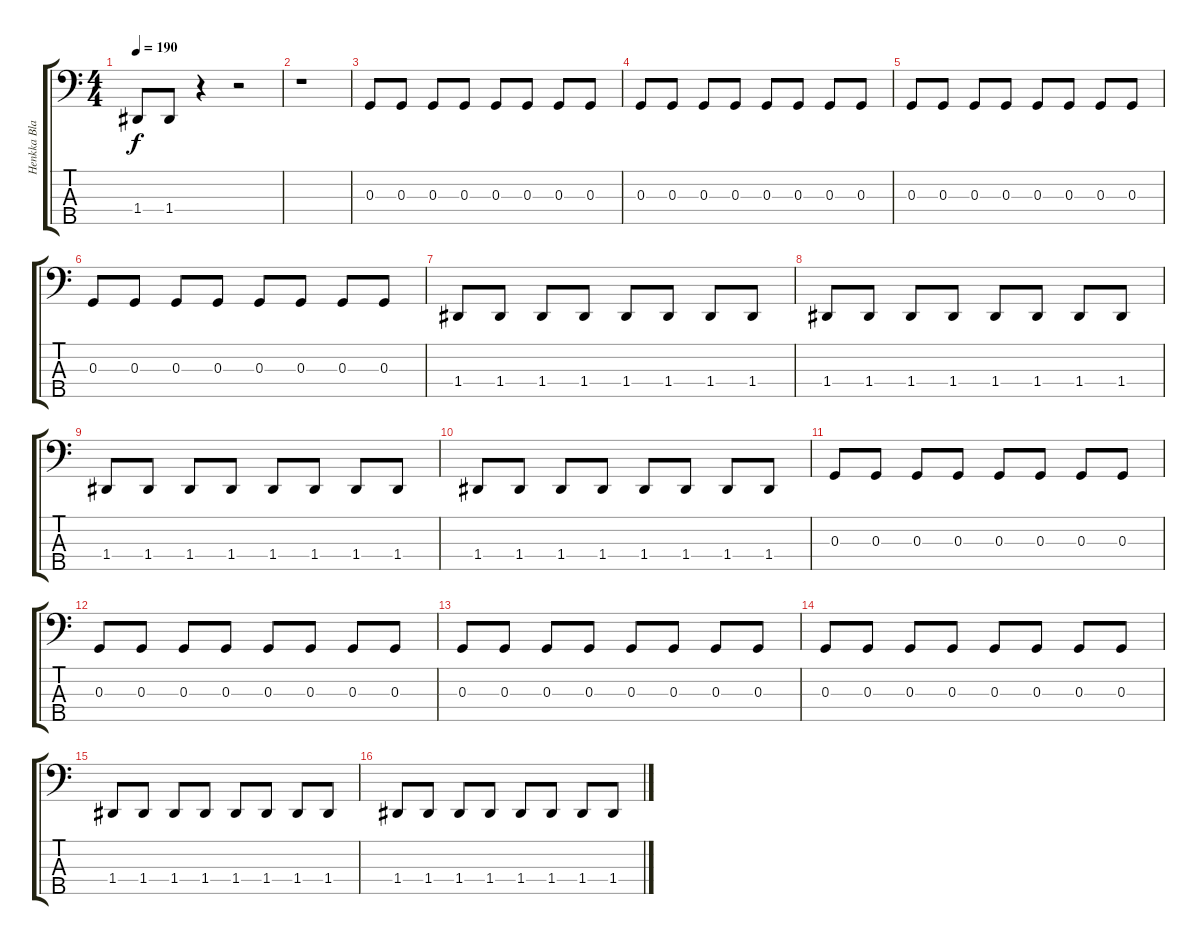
\track ("Henkka Blacksmith" "Henkka Bla") {instrument electricbasspick}
\staff {score tabs}
\tuning (F2 C2 G1 D1 A0) {hide}
\ts (4 4)
\tempo 190
\clef f4
\ks c
1.4.8{dy f} 1.4.8 r.4 r.2 |
r.1 |
0.3.8 0.3.8 0.3.8 0.3.8 0.3.8 0.3.8 0.3.8 0.3.8 |
0.3.8 0.3.8 0.3.8 0.3.8 0.3.8 0.3.8 0.3.8 0.3.8 |
0.3.8 0.3.8 0.3.8 0.3.8 0.3.8 0.3.8 0.3.8 0.3.8 |
0.3.8 0.3.8 0.3.8 0.3.8 0.3.8 0.3.8 0.3.8 0.3.8 |
1.4.8 1.4.8 1.4.8 1.4.8 1.4.8 1.4.8 1.4.8 1.4.8 |
1.4.8 1.4.8 1.4.8 1.4.8 1.4.8 1.4.8 1.4.8 1.4.8 |
1.4.8 1.4.8 1.4.8 1.4.8 1.4.8 1.4.8 1.4.8 1.4.8 |
1.4.8 1.4.8 1.4.8 1.4.8 1.4.8 1.4.8 1.4.8 1.4.8 |
0.3.8 0.3.8 0.3.8 0.3.8 0.3.8 0.3.8 0.3.8 0.3.8 |
0.3.8 0.3.8 0.3.8 0.3.8 0.3.8 0.3.8 0.3.8 0.3.8 |
0.3.8 0.3.8 0.3.8 0.3.8 0.3.8 0.3.8 0.3.8 0.3.8 |
0.3.8 0.3.8 0.3.8 0.3.8 0.3.8 0.3.8 0.3.8 0.3.8 |
1.4.8 1.4.8 1.4.8 1.4.8 1.4.8 1.4.8 1.4.8 1.4.8 |
1.4.8 1.4.8 1.4.8 1.4.8 1.4.8 1.4.8 1.4.8 1.4.8
